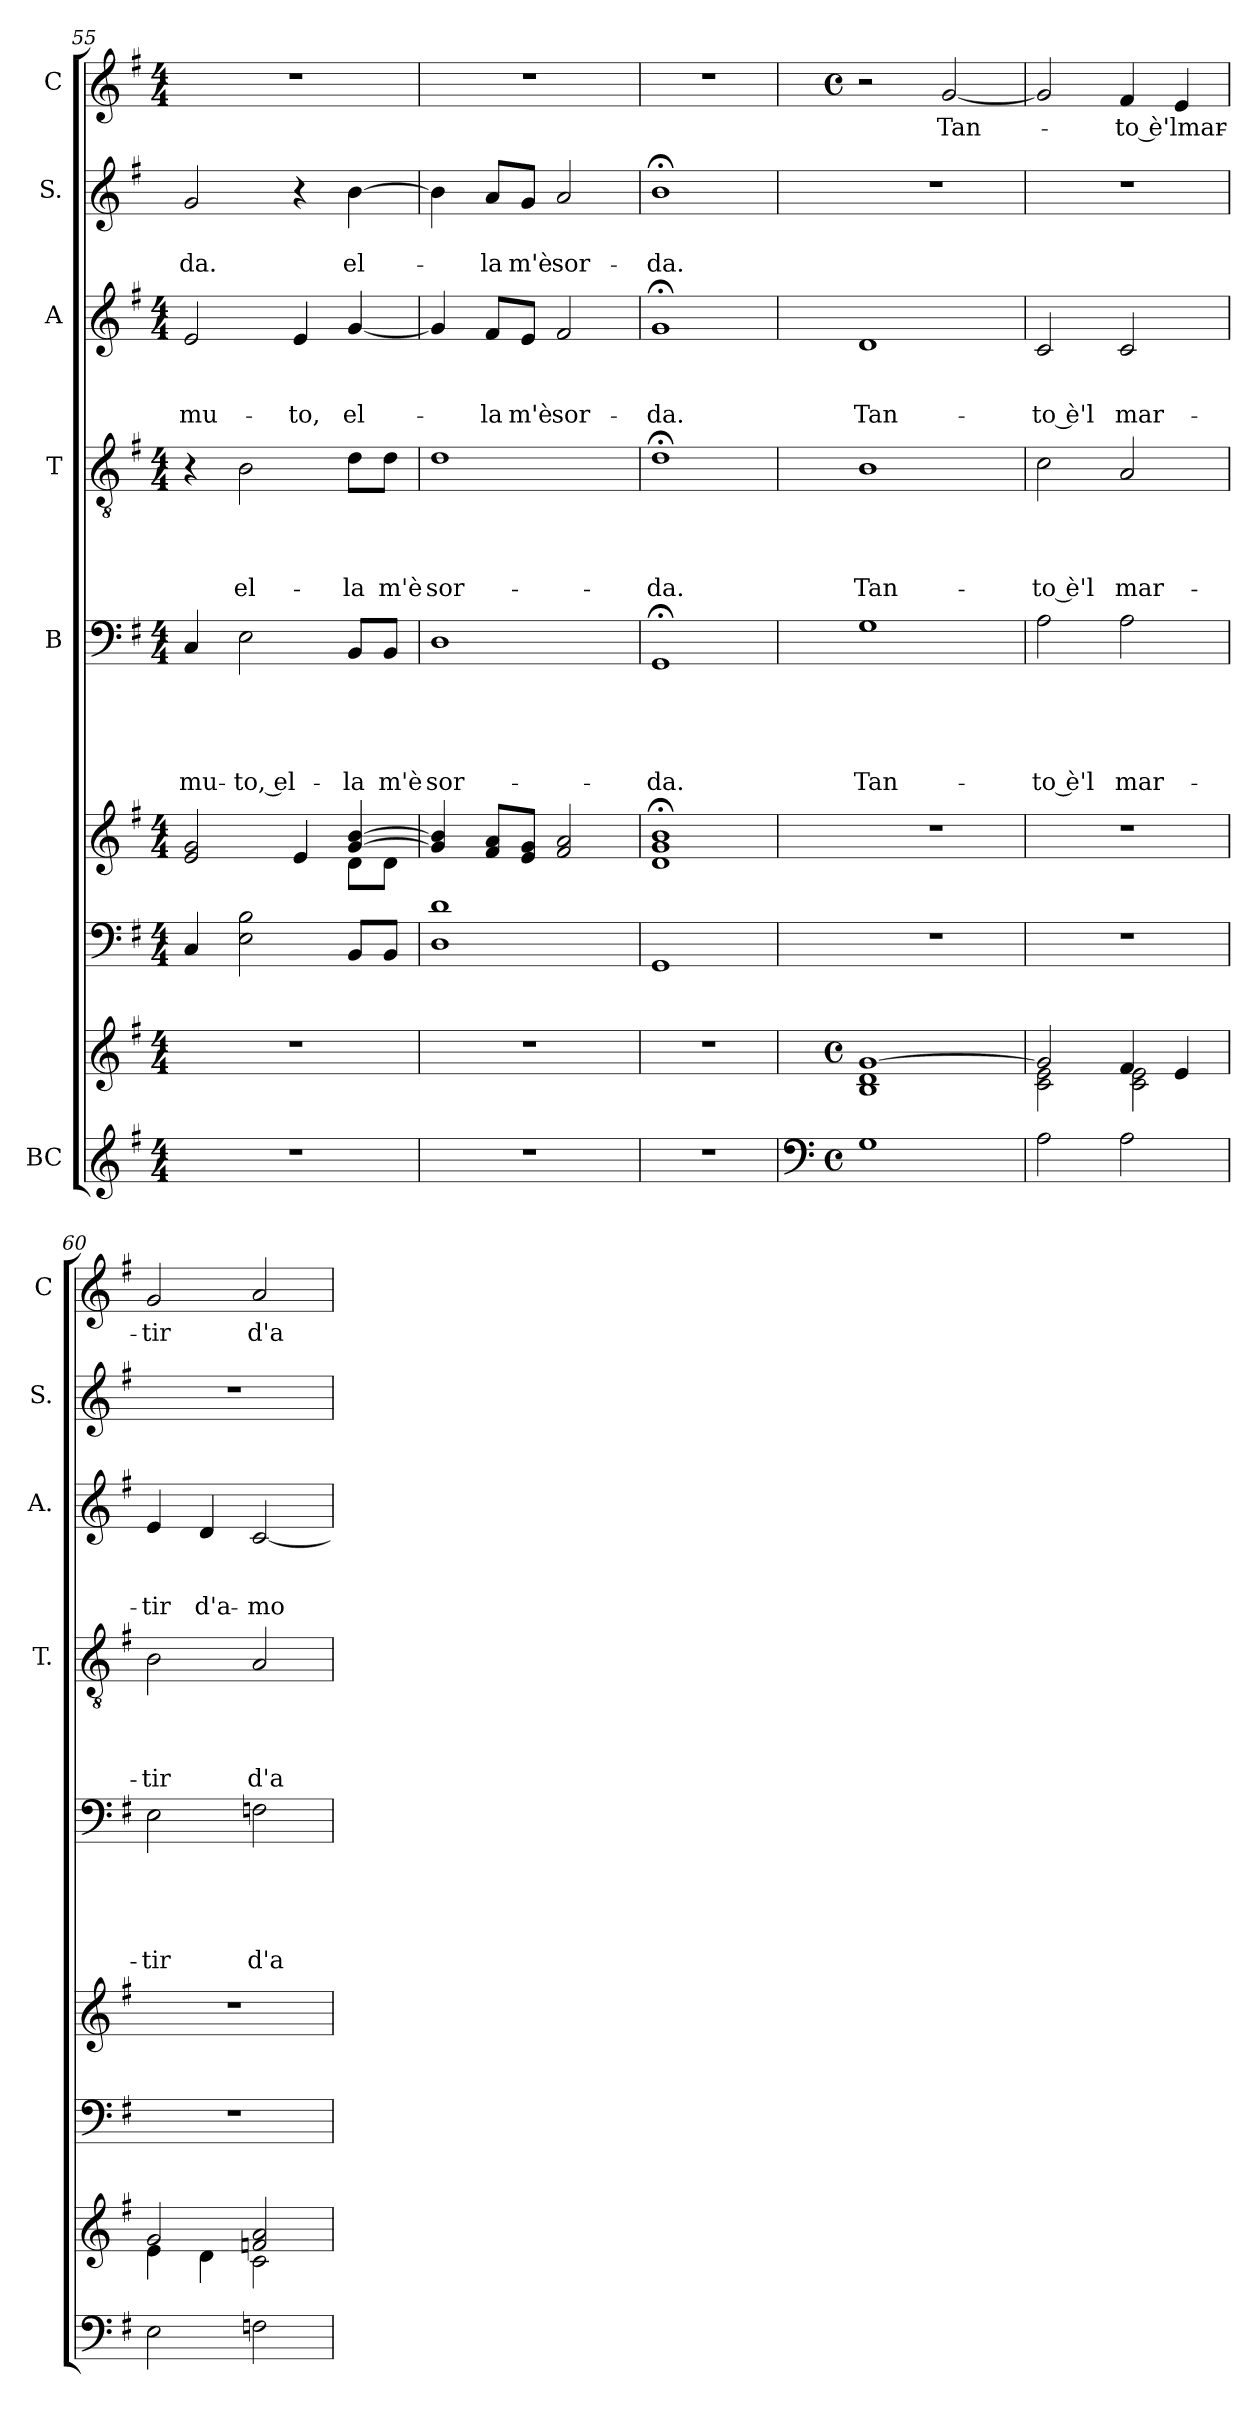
**kern	**kern	**kern	**kern	**kern	**text	**text	**text	**text	**text	**kern	**text	**text	**text	**text	**kern	**text	**text	**text	**kern	**text	**text	**kern	**text
*part8	*part8	*part7	*part6	*part5	*part5	*part5	*part5	*part5	*part5	*part4	*part4	*part4	*part4	*part4	*part3	*part3	*part3	*part3	*part2	*part2	*part2	*part1	*part1
*staff9	*staff8	*staff7	*staff6	*staff5	*staff5	*staff5	*staff5	*staff5	*staff5	*staff4	*staff4	*staff4	*staff4	*staff4	*staff3	*staff3	*staff3	*staff3	*staff2	*staff2	*staff2	*staff1	*staff1
*I"BC	*	*	*	*I"B	*	*	*	*	*	*I"T	*	*	*	*	*I"A	*	*	*	*I"S.	*	*	*I"C	*
*	*	*	*	*	*	*	*	*	*	*I'T.	*	*	*	*	*I'A.	*	*	*	*I'S.	*	*	*I'C	*
*clefG2	*clefG2	*clefF4	*clefG2	*clefF4	*	*	*	*	*	*clefGv2	*	*	*	*	*clefG2	*	*	*	*clefG2	*	*	*clefG2	*
*k[f#]	*k[f#]	*k[f#]	*k[f#]	*k[f#]	*	*	*	*	*	*k[f#]	*	*	*	*	*k[f#]	*	*	*	*k[f#]	*	*	*k[f#]	*
*G:	*G:	*G:	*G:	*G:	*	*	*	*	*	*G:	*	*	*	*	*G:	*	*	*	*G:	*	*	*G:	*
*M4/4	*M4/4	*M4/4	*M4/4	*M4/4	*	*	*	*	*	*M4/4	*	*	*	*	*M4/4	*	*	*	*	*	*	*M4/4	*
=55	=55	=55	=55	=55	=55	=55	=55	=55	=55	=55	=55	=55	=55	=55	=55	=55	=55	=55	=55	=55	=55	=55	=55
*	*	*	*^	*	*	*	*	*	*	*	*	*	*	*	*	*	*	*	*	*	*	*	*
!	!	!	!	!	!	!	!	!	!	!LO:LY:b	!	!	!	!	!	!	!	!	!LO:LY:b	!	!	!LO:LY:b	!	!
1r	1r	4C/	2e/ 2g/	2.ryy	4C/	.	.	.	.	mu-	4r	.	.	.	.	2e/	.	.	mu-	2g/	.	-da.	1r	.
!	!	!	!	!	!	!	!	!	!	!LO:LY:b:rj	!	!	!	!	!LO:LY:b	!	!	!	!	!	!	!	!	!
.	.	2E\ 2B\	.	.	2E\	.	.	.	.	-to, el-	2B\	.	.	.	el-	.	.	.	.	.	.	.	.	.
!	!	!	!	!	!	!	!	!	!	!	!	!	!	!	!	!	!	!	!LO:LY:b	!	!	!	!	!
.	.	.	4e/	.	.	.	.	.	.	.	.	.	.	.	.	4e/	.	.	-to,	4r	.	.	.	.
!	!	!	!	!	!	!	!	!	!	!LO:LY:b	!	!	!	!	!LO:LY:b	!	!	!	!LO:LY:b	!	!	!LO:LY:b	!	!
.	.	8BB/L	[>4g/ [>4b/	8d\L	8BB/L	.	.	.	.	-la	8d\L	.	.	.	-la	[<4g/	.	.	el-	[>4b\	.	el-	.	.
!	!	!	!	!	!	!	!	!	!	!LO:LY:b	!	!	!	!	!LO:LY:b	!	!	!	!	!	!	!	!	!
.	.	8BB/J	.	8d\J	8BB/J	.	.	.	.	m'è	8d\J	.	.	.	m'è	.	.	.	.	.	.	.	.	.
=56	=56	=56	=56	=56	=56	=56	=56	=56	=56	=56	=56	=56	=56	=56	=56	=56	=56	=56	=56	=56	=56	=56	=56	=56
!	!	!	!	!	!	!	!	!	!	!LO:LY:b	!	!	!	!	!LO:LY:b	!	!	!	!	!	!	!	!	!
*	*	*	*v	*v	*	*	*	*	*	*	*	*	*	*	*	*	*	*	*	*	*	*	*	*
1r	1r	1D 1d	4g/] 4b/]	1D	.	.	.	.	sor-	1d	.	.	.	sor-	4g/]	.	.	.	4b\]	.	.	1r	.
!	!	!	!	!	!	!	!	!	!	!	!	!	!	!	!	!	!	!LO:LY:b	!	!	!LO:LY:b	!	!
.	.	.	8f#/ 8a/L	.	.	.	.	.	.	.	.	.	.	.	8f#/L	.	.	-la	8a/L	.	-la	.	.
!	!	!	!	!	!	!	!	!	!	!	!	!	!	!	!	!	!	!LO:LY:b	!	!	!LO:LY:b	!	!
.	.	.	8e/ 8g/J	.	.	.	.	.	.	.	.	.	.	.	8e/J	.	.	m'è	8g/J	.	m'è	.	.
!	!	!	!	!	!	!	!	!	!	!	!	!	!	!	!	!	!	!LO:LY:b	!	!	!LO:LY:b	!	!
.	.	.	2f#/ 2a/	.	.	.	.	.	.	.	.	.	.	.	2f#/	.	.	sor-	2a/	.	sor-	.	.
=57	=57	=57	=57	=57	=57	=57	=57	=57	=57	=57	=57	=57	=57	=57	=57	=57	=57	=57	=57	=57	=57	=57	=57
!	!	!	!	!	!	!	!	!	!LO:LY:b	!	!	!	!	!LO:LY:b	!	!	!	!LO:LY:b	!	!	!LO:LY:b	!	!
1r	1r	1GG	1d; 1g; 1b;	1GG;	.	.	.	.	-da.	1d;<	.	.	.	-da.	1g;	.	.	-da.	1b;<	.	-da.	1r	.
!!LO:PB:g=z
=58	=58	=58	=58	=58	=58	=58	=58	=58	=58	=58	=58	=58	=58	=58	=58	=58	=58	=58	=58	=58	=58	=58	=58
*clefF4	*	*	*	*	*	*	*	*	*	*	*	*	*	*	*	*	*	*	*	*	*	*	*
*M4/4	*M4/4	*	*	*	*	*	*	*	*	*	*	*	*	*	*	*	*	*	*	*	*	*M4/4	*
*met(c)	*met(c)	*	*	*	*	*	*	*	*	*	*	*	*	*	*	*	*	*	*	*	*	*met(c)	*
!	!	!	!	!	!	!	!	!	!LO:LY:b	!	!	!	!	!LO:LY:b	!	!	!	!LO:LY:b	!	!	!	!	!
1G	1B 1d [>1g	1r	1r	1G	.	.	.	.	Tan-	1B	.	.	.	Tan-	1d	.	.	Tan-	1r	.	.	2r	.
!	!	!	!	!	!	!	!	!	!	!	!	!	!	!	!	!	!	!	!	!	!	!	!LO:LY:b
.	.	.	.	.	.	.	.	.	.	.	.	.	.	.	.	.	.	.	.	.	.	[<2g/	-Tan-
=59	=59	=59	=59	=59	=59	=59	=59	=59	=59	=59	=59	=59	=59	=59	=59	=59	=59	=59	=59	=59	=59	=59	=59
*	*^	*	*	*	*	*	*	*	*	*	*	*	*	*	*	*	*	*	*	*	*	*	*
!	!	!	!	!	!	!	!	!	!	!LO:LY:b:rj	!	!	!	!	!LO:LY:b	!	!	!	!LO:LY:b:rj	!	!	!	!	!
2A\	2g/]	2c\ 2e\	1r	1r	2A\	.	.	.	.	-to è'l	2c\	.	.	.	-to è'l	2c/	.	.	-to è'l	1r	.	.	2g/]	.
!	!	!	!	!	!	!	!	!	!	!LO:LY:b	!	!	!	!	!LO:LY:b	!	!	!	!LO:LY:b	!	!	!	!	!LO:LY:b:rj
2A\	4f#/	2c\ 2e\	.	.	2A\	.	.	.	.	mar-	2A/	.	.	.	mar-	2c/	.	.	mar-	.	.	.	4f#/	-to è'lmar-
.	4e/	.	.	.	.	.	.	.	.	.	.	.	.	.	.	.	.	.	.	.	.	.	4e/	.
=60	=60	=60	=60	=60	=60	=60	=60	=60	=60	=60	=60	=60	=60	=60	=60	=60	=60	=60	=60	=60	=60	=60	=60	=60
!	!	!	!	!	!	!	!	!	!	!LO:LY:b	!	!	!	!	!LO:LY:b	!	!	!	!LO:LY:b	!	!	!	!	!LO:LY:b
2E\	2g/	4e\	1r	1r	2E\	.	.	.	.	-tir	2B\	.	.	.	-tir	4e/	.	.	-tir	1r	.	.	2g/	-tir
!	!	!	!	!	!	!	!	!	!	!	!	!	!	!	!	!	!	!	!LO:LY:b	!	!	!	!	!
.	.	4d\	.	.	.	.	.	.	.	.	.	.	.	.	.	4d/	.	.	d'a-	.	.	.	.	.
!	!	!	!	!	!	!	!	!	!	!LO:LY:b	!	!	!	!	!LO:LY:b	!	!	!	!LO:LY:b	!	!	!	!	!LO:LY:b
2Fn\	2fn/ 2a/	2c\	.	.	2Fn\	.	.	.	.	d'a-	2A/	.	.	.	d'a-	[<2c/	.	.	-mo-	.	.	.	2a/	d'a-
*	*v	*v	*	*	*	*	*	*	*	*	*	*	*	*	*	*	*	*	*	*	*	*	*	*
=	=	=	=	=	=	=	=	=	=	=	=	=	=	=	=	=	=	=	=	=	=	=	=
*-	*-	*-	*-	*-	*-	*-	*-	*-	*-	*-	*-	*-	*-	*-	*-	*-	*-	*-	*-	*-	*-	*-	*-
